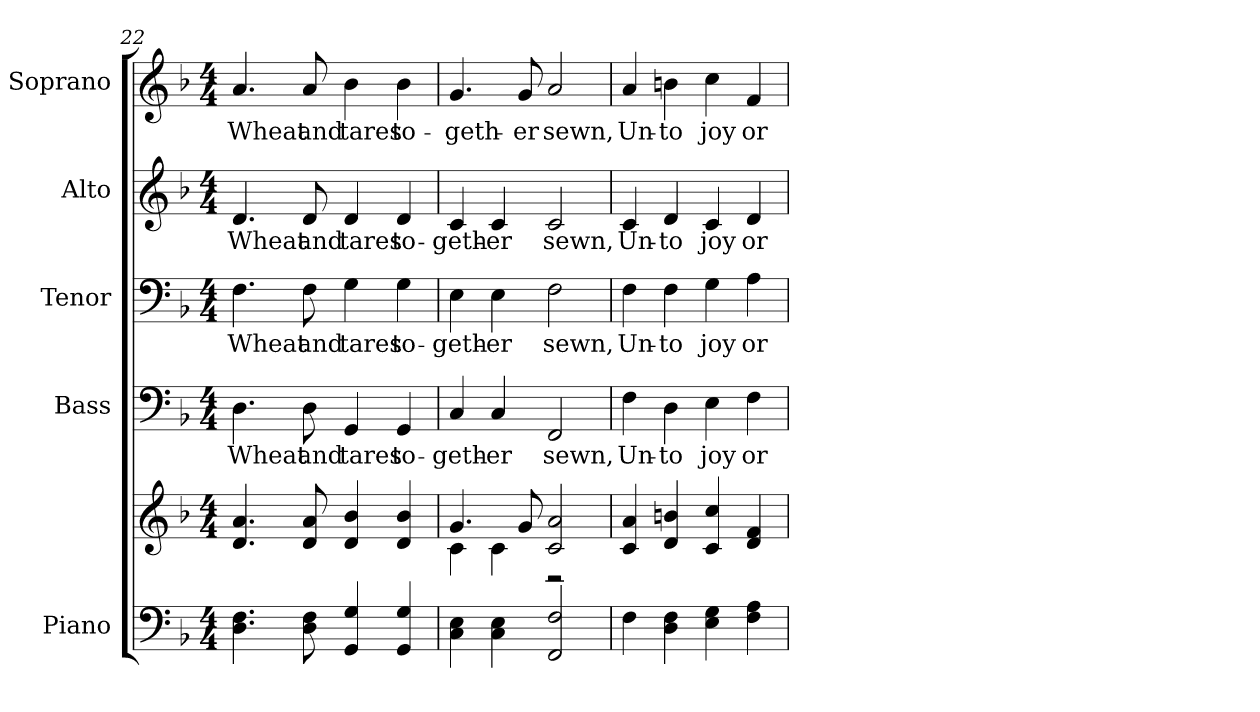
**kern	**kern	**kern	**text	**kern	**text	**kern	**text	**kern	**text
*part5	*part5	*part4	*part4	*part3	*part3	*part2	*part2	*part1	*part1
*staff6	*staff5	*staff4	*staff4	*staff3	*staff3	*staff2	*staff2	*staff1	*staff1
*I"Piano	*	*I"Bass	*	*I"Tenor	*	*I"Alto	*	*I"Soprano	*
*I'Pno.	*	*I'B.	*	*I'T.	*	*I'A.	*	*I'S.	*
*clefF4	*clefG2	*clefF4	*	*clefF4	*	*clefG2	*	*clefG2	*
*k[b-]	*k[b-]	*k[b-]	*	*k[b-]	*	*k[b-]	*	*k[b-]	*
*F:	*F:	*F:	*	*F:	*	*F:	*	*F:	*
*M4/4	*M4/4	*M4/4	*	*M4/4	*	*M4/4	*	*M4/4	*
=22	=22	=22	=22	=22	=22	=22	=22	=22	=22
!	!	!	!LO:LY:b:color=#000000	!	!	!	!	!	!
!	!	!	!	!	!LO:LY:b:color=#000000	!	!	!	!
!	!	!	!	!	!	!	!LO:LY:b:color=#000000	!	!
!	!	!	!	!	!	!	!	!	!LO:LY:b:color=#000000
4.Di\ 4.Fi	4.di/ 4.ai	4.Di\	Wheat	4.Fi\	Wheat	4.di/	Wheat	4.ai/	Wheat
!	!	!	!LO:LY:b:color=#000000	!	!	!	!	!	!
!	!	!	!	!	!LO:LY:b:color=#000000	!	!	!	!
!	!	!	!	!	!	!	!LO:LY:b:color=#000000	!	!
!	!	!	!	!	!	!	!	!	!LO:LY:b:color=#000000
8Di\ 8Fi	8di/ 8ai	8Di\	and	8Fi\	and	8di/	and	8ai/	and
!	!	!	!LO:LY:b:color=#000000	!	!	!	!	!	!
!	!	!	!	!	!LO:LY:b:color=#000000	!	!	!	!
!	!	!	!	!	!	!	!LO:LY:b:color=#000000	!	!
!	!	!	!	!	!	!	!	!	!LO:LY:b:color=#000000
4GGi/ 4Gi	4di/ 4b-i	4GGi/	tares	4Gi\	tares	4di/	tares	4b-i\	tares
!	!	!	!LO:LY:b:color=#000000	!	!	!	!	!	!
!	!	!	!	!	!LO:LY:b:color=#000000	!	!	!	!
!	!	!	!	!	!	!	!LO:LY:b:color=#000000	!	!
!	!	!	!	!	!	!	!	!	!LO:LY:b:color=#000000
4GGi/ 4Gi	4di/ 4b-i	4GGi/	to-	4Gi\	to-	4di/	to-	4b-i\	to-
!!LO:PB:g=z
=23	=23	=23	=23	=23	=23	=23	=23	=23	=23
*	*^	*	*	*	*	*	*	*	*
!	!	!	!	!LO:LY:b:color=#000000	!	!	!	!	!	!
!	!	!	!	!	!	!LO:LY:b:color=#000000	!	!	!	!
!	!	!	!	!	!	!	!	!LO:LY:b:color=#000000	!	!
!	!	!	!	!	!	!	!	!	!	!LO:LY:b:color=#000000
4Ci\ 4Ei	4.gi/	4ci\	4Ci/	-geth-	4Ei\	-geth-	4ci/	-geth-	4.gi/	-geth-
!	!	!	!	!LO:LY:b:color=#000000	!	!	!	!	!	!
!	!	!	!	!	!	!LO:LY:b:color=#000000	!	!	!	!
!	!	!	!	!	!	!	!	!LO:LY:b:color=#000000	!	!
4Ci\ 4Ei	.	4ci\	4Ci/	-er	4Ei\	-er	4ci/	-er	.	.
!	!	!	!	!	!	!	!	!	!	!LO:LY:b:color=#000000
.	8gi/	.	.	.	.	.	.	.	8gi/	-er
!	!	!	!	!LO:LY:b:color=#000000	!	!	!	!	!	!
!	!	!	!	!	!	!LO:LY:b:color=#000000	!	!	!	!
!	!	!	!	!	!	!	!	!LO:LY:b:color=#000000	!	!
!	!	!	!	!	!	!	!	!	!	!LO:LY:b:color=#000000
2FFi/ 2Fi	2ci/ 2ai	2r	2FFi/	sewn,	2Fi\	sewn,	2ci/	sewn,	2ai/	sewn,
*	*v	*v	*	*	*	*	*	*	*	*
=24	=24	=24	=24	=24	=24	=24	=24	=24	=24
*	*^	*	*	*	*	*	*	*	*
!	!	!	!	!LO:LY:b:color=#000000	!	!	!	!	!	!
*	*v	*v	*	*	*	*	*	*	*	*
*	*^	*	*	*	*	*	*	*	*
!	!	!	!	!	!	!LO:LY:b:color=#000000	!	!	!	!
*	*v	*v	*	*	*	*	*	*	*	*
*	*^	*	*	*	*	*	*	*	*
!	!	!	!	!	!	!	!	!LO:LY:b:color=#000000	!	!
*	*v	*v	*	*	*	*	*	*	*	*
*	*^	*	*	*	*	*	*	*	*
!	!	!	!	!	!	!	!	!	!	!LO:LY:b:color=#000000
*	*v	*v	*	*	*	*	*	*	*	*
4Fi\	4ci/ 4ai	4Fi\	Un-	4Fi\	Un-	4ci/	Un-	4ai/	Un-
!	!	!	!LO:LY:b:color=#000000	!	!	!	!	!	!
!	!	!	!	!	!LO:LY:b:color=#000000	!	!	!	!
!	!	!	!	!	!	!	!LO:LY:b:color=#000000	!	!
!	!	!	!	!	!	!	!	!	!LO:LY:b:color=#000000
4Di\ 4Fi	4di/ 4bni	4Di\	-to	4Fi\	-to	4di/	-to	4bni\	-to
!	!	!	!LO:LY:b:color=#000000	!	!	!	!	!	!
!	!	!	!	!	!LO:LY:b:color=#000000	!	!	!	!
!	!	!	!	!	!	!	!LO:LY:b:color=#000000	!	!
!	!	!	!	!	!	!	!	!	!LO:LY:b:color=#000000
4Ei\ 4Gi	4ci/ 4cci	4Ei\	joy	4Gi\	joy	4ci/	joy	4cci\	joy
!	!	!	!LO:LY:b:color=#000000	!	!	!	!	!	!
!	!	!	!	!	!LO:LY:b:color=#000000	!	!	!	!
!	!	!	!	!	!	!	!LO:LY:b:color=#000000	!	!
!	!	!	!	!	!	!	!	!	!LO:LY:b:color=#000000
4Fi\ 4Ai	4di/ 4fi	4Fi\	or	4Ai\	or	4di/	or	4fi/	or
=	=	=	=	=	=	=	=	=	=
*-	*-	*-	*-	*-	*-	*-	*-	*-	*-
